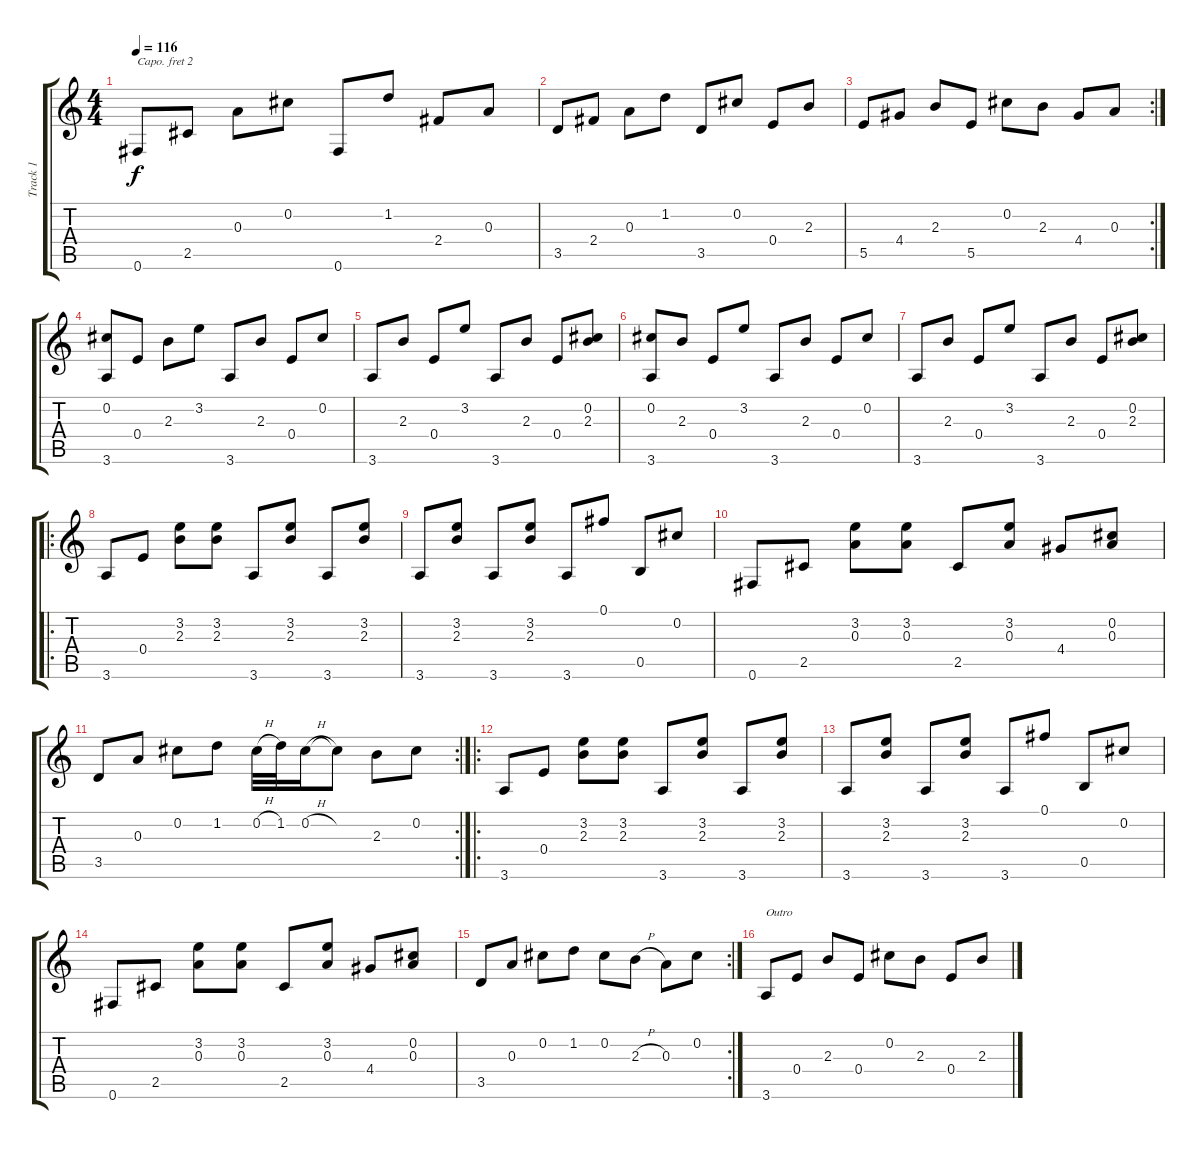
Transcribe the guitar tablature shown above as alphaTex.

\track ("Track 1" "Track 1") {instrument acousticguitarnylon}
\staff {score tabs}
\capo 2
\tuning (E4 B3 G3 D3 A2 E2) {hide}
\ts (4 4)
\tempo 116
\clef g2
\ks c
0.6.8{dy f} 2.5.8 0.3.8 0.2.8 0.6.8 1.2.8 2.4.8 0.3.8 |
3.5.8 2.4.8 0.3.8 1.2.8 3.5.8 0.2.8 0.4.8 2.3.8 |
\rc 2
5.5.8 4.4.8 2.3.8 5.5.8 0.2.8 2.3.8 4.4.8 0.3.8 |
(0.2 3.6).8 0.4.8 2.3.8 3.2.8 3.6.8 2.3.8 0.4.8 0.2.8 |
3.6.8 2.3.8 0.4.8 3.2.8 3.6.8 2.3.8 0.4.8 (0.2 2.3).8 |
(0.2 3.6).8 2.3.8 0.4.8 3.2.8 3.6.8 2.3.8 0.4.8 0.2.8 |
3.6.8 2.3.8 0.4.8 3.2.8 3.6.8 2.3.8 0.4.8 (0.2 2.3).8 |
\ro
3.6.8 0.4.8 (3.2 2.3).8 (3.2 2.3).8 3.6.8 (3.2 2.3).8 3.6.8 (3.2 2.3).8 |
3.6.8 (3.2 2.3).8 3.6.8 (3.2 2.3).8 3.6.8 0.1.8 0.5.8 0.2.8 |
0.6.8 2.5.8 (3.2 0.3).8 (3.2 0.3).8 2.5.8 (3.2 0.3).8 4.4.8 (0.2 0.3).8 |
\rc 2
3.5.8 0.3.8 0.2.8 1.2.8 0.2{h}.32 1.2.32 0.2{h}.16 0.2{t}.8 2.3.8 0.2.8 |
\ro
3.6.8 0.4.8 (3.2 2.3).8 (3.2 2.3).8 3.6.8 (3.2 2.3).8 3.6.8 (3.2 2.3).8 |
3.6.8 (3.2 2.3).8 3.6.8 (3.2 2.3).8 3.6.8 0.1.8 0.5.8 0.2.8 |
0.6.8 2.5.8 (3.2 0.3).8 (3.2 0.3).8 2.5.8 (3.2 0.3).8 4.4.8 (0.2 0.3).8 |
\rc 2
3.5.8 0.3.8 0.2.8 1.2.8 0.2.8 2.3{h}.8 0.3.8 0.2.8 |
3.6.8{txt "Outro"} 0.4.8 2.3.8 0.4.8 0.2.8 2.3.8 0.4.8 2.3.8
